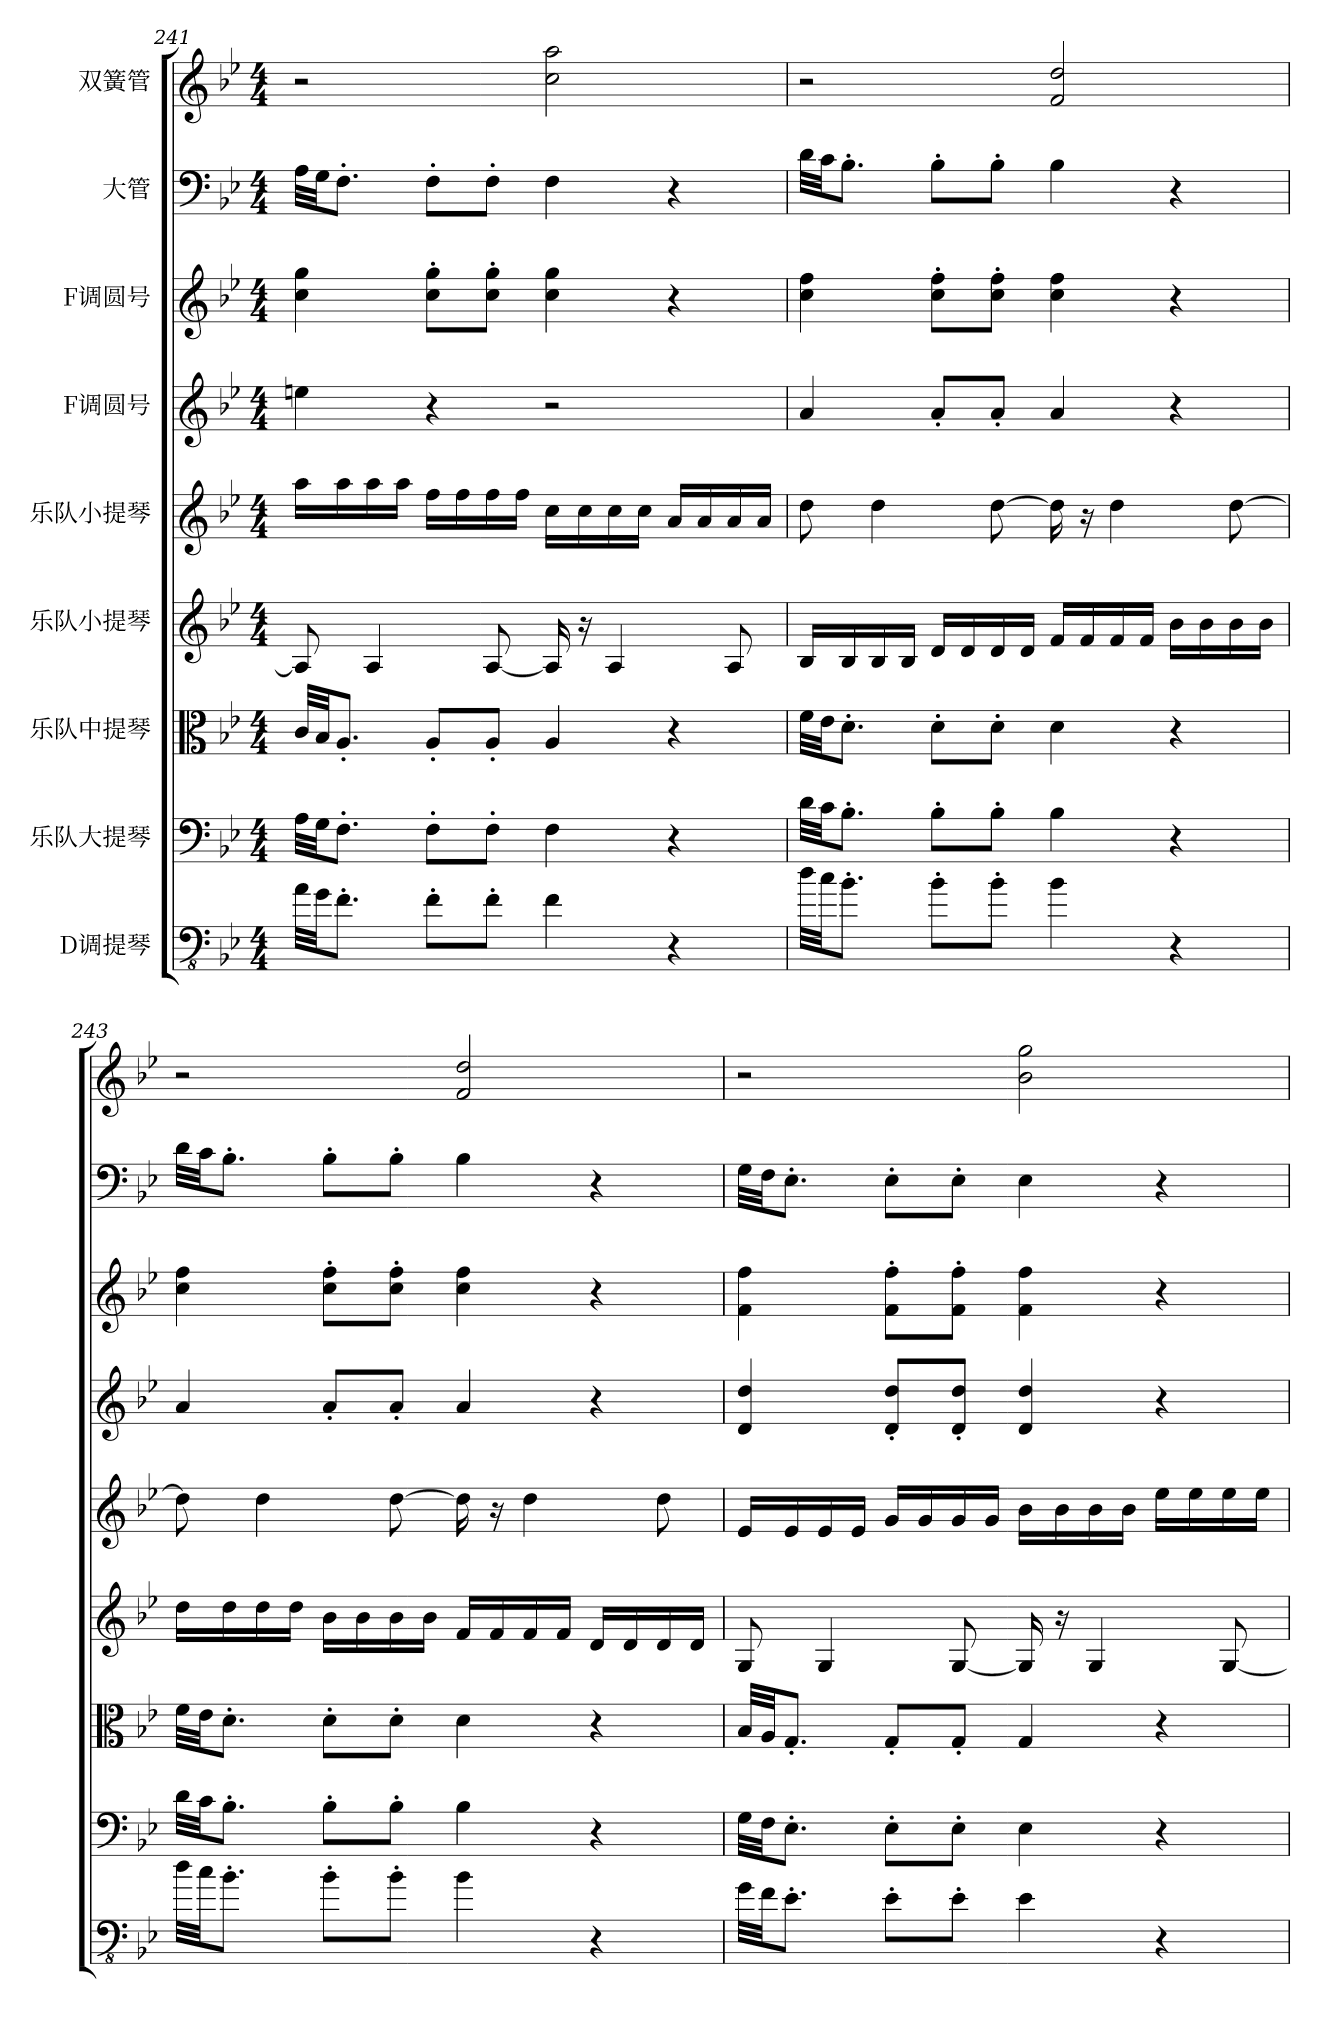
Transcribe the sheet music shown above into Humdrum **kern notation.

**kern	**kern	**kern	**kern	**kern	**kern	**kern	**kern	**kern
*part9	*part8	*part7	*part6	*part5	*part4	*part3	*part2	*part1
*staff9	*staff8	*staff7	*staff6	*staff5	*staff4	*staff3	*staff2	*staff1
*I"D调提琴	*I"乐队大提琴	*I"乐队中提琴	*I"乐队小提琴	*I"乐队小提琴	*I"F调圆号	*I"F调圆号	*I"大管	*I"双簧管
!!LO:PB:g=z
*clefFv4	*clefF4	*clefC3	*clefG2	*clefG2	*clefG2	*clefG2	*clefF4	*clefG2
*ITrd7c12	*	*	*	*	*ITrd4c7	*ITrd4c7	*	*
*k[b-e-]	*k[b-e-]	*k[b-e-]	*k[b-e-]	*k[b-e-]	*k[b-e-a-]	*k[b-e-a-]	*k[b-e-]	*k[b-e-]
*M4/4	*M4/4	*M4/4	*M4/4	*M4/4	*M4/4	*M4/4	*M4/4	*M4/4
=241	=241	=241	=241	=241	=241	=241	=241	=241
32AA\LLL	32A\LLL	32c/LLL	8A/]	16aa\LL	4an\	4f\ 4cc\	32A\LLL	2r
32GG\JJ	32G\JJ	32B-/JJ	.	.	.	.	32G\JJ	.
8.FF'\J	8.F'\J	8.A'/J	.	16aa\	.	.	8.F'\J	.
.	.	.	4A/	16aa\	.	.	.	.
.	.	.	.	16aa\JJ	.	.	.	.
8FF'\L	8F'\L	8A'/L	.	16ff\LL	4r	8f\' 8cc\'L	8F'\L	.
.	.	.	.	16ff\	.	.	.	.
8FF'\J	8F'\J	8A'/J	[8A/	16ff\	.	8f\' 8cc\'J	8F'\J	.
.	.	.	.	16ff\JJ	.	.	.	.
4FF\	4F\	4A/	16A/]	16cc\LL	2r	4f\ 4cc\	4F\	2cc\ 2aa\
.	.	.	16r	16cc\	.	.	.	.
.	.	.	4A/	16cc\	.	.	.	.
.	.	.	.	16cc\JJ	.	.	.	.
4r	4r	4r	.	16a/LL	.	4r	4r	.
.	.	.	.	16a/	.	.	.	.
.	.	.	8A/	16a/	.	.	.	.
.	.	.	.	16a/JJ	.	.	.	.
=242	=242	=242	=242	=242	=242	=242	=242	=242
32D\LLL	32d\LLL	32f\LLL	16B-/LL	8dd\	4d/	4f\ 4b-\	32d\LLL	2r
32C\JJ	32c\JJ	32e-\JJ	.	.	.	.	32c\JJ	.
8.BB-'\J	8.B-'\J	8.d'\J	16B-/	.	.	.	8.B-'\J	.
.	.	.	16B-/	4dd\	.	.	.	.
.	.	.	16B-/JJ	.	.	.	.	.
8BB-'\L	8B-'\L	8d'\L	16d/LL	.	8d'/L	8f\' 8b-\'L	8B-'\L	.
.	.	.	16d/	.	.	.	.	.
8BB-'\J	8B-'\J	8d'\J	16d/	[8dd\	8d'/J	8f\' 8b-\'J	8B-'\J	.
.	.	.	16d/JJ	.	.	.	.	.
4BB-\	4B-\	4d\	16f/LL	16dd\]	4d/	4f\ 4b-\	4B-\	2f/ 2dd/
.	.	.	16f/	16r	.	.	.	.
.	.	.	16f/	4dd\	.	.	.	.
.	.	.	16f/JJ	.	.	.	.	.
4r	4r	4r	16b-\LL	.	4r	4r	4r	.
.	.	.	16b-\	.	.	.	.	.
.	.	.	16b-\	[8dd\	.	.	.	.
.	.	.	16b-\JJ	.	.	.	.	.
!!LO:PB:g=z
=243	=243	=243	=243	=243	=243	=243	=243	=243
32D\LLL	32d\LLL	32f\LLL	16dd\LL	8dd\]	4d/	4f\ 4b-\	32d\LLL	2r
32C\JJ	32c\JJ	32e-\JJ	.	.	.	.	32c\JJ	.
8.BB-'\J	8.B-'\J	8.d'\J	16dd\	.	.	.	8.B-'\J	.
.	.	.	16dd\	4dd\	.	.	.	.
.	.	.	16dd\JJ	.	.	.	.	.
8BB-'\L	8B-'\L	8d'\L	16b-\LL	.	8d'/L	8f\' 8b-\'L	8B-'\L	.
.	.	.	16b-\	.	.	.	.	.
8BB-'\J	8B-'\J	8d'\J	16b-\	[8dd\	8d'/J	8f\' 8b-\'J	8B-'\J	.
.	.	.	16b-\JJ	.	.	.	.	.
4BB-\	4B-\	4d\	16f/LL	16dd\]	4d/	4f\ 4b-\	4B-\	2f/ 2dd/
.	.	.	16f/	16r	.	.	.	.
.	.	.	16f/	4dd\	.	.	.	.
.	.	.	16f/JJ	.	.	.	.	.
4r	4r	4r	16d/LL	.	4r	4r	4r	.
.	.	.	16d/	.	.	.	.	.
.	.	.	16d/	8dd\	.	.	.	.
.	.	.	16d/JJ	.	.	.	.	.
=244	=244	=244	=244	=244	=244	=244	=244	=244
32GG\LLL	32G\LLL	32B-/LLL	8G/	16e-/LL	4G/ 4g/	4B-\ 4b-\	32G\LLL	2r
32FF\JJ	32F\JJ	32A/JJ	.	.	.	.	32F\JJ	.
8.EE-'\J	8.E-'\J	8.G'/J	.	16e-/	.	.	8.E-'\J	.
.	.	.	4G/	16e-/	.	.	.	.
.	.	.	.	16e-/JJ	.	.	.	.
8EE-'\L	8E-'\L	8G'/L	.	16g/LL	8G/' 8g/'L	8B-\' 8b-\'L	8E-'\L	.
.	.	.	.	16g/	.	.	.	.
8EE-'\J	8E-'\J	8G'/J	[8G/	16g/	8G/' 8g/'J	8B-\' 8b-\'J	8E-'\J	.
.	.	.	.	16g/JJ	.	.	.	.
4EE-\	4E-\	4G/	16G/]	16b-\LL	4G/ 4g/	4B-\ 4b-\	4E-\	2b-\ 2gg\
.	.	.	16r	16b-\	.	.	.	.
.	.	.	4G/	16b-\	.	.	.	.
.	.	.	.	16b-\JJ	.	.	.	.
4r	4r	4r	.	16ee-\LL	4r	4r	4r	.
.	.	.	.	16ee-\	.	.	.	.
.	.	.	[8G/	16ee-\	.	.	.	.
.	.	.	.	16ee-\JJ	.	.	.	.
=	=	=	=	=	=	=	=	=
*-	*-	*-	*-	*-	*-	*-	*-	*-
